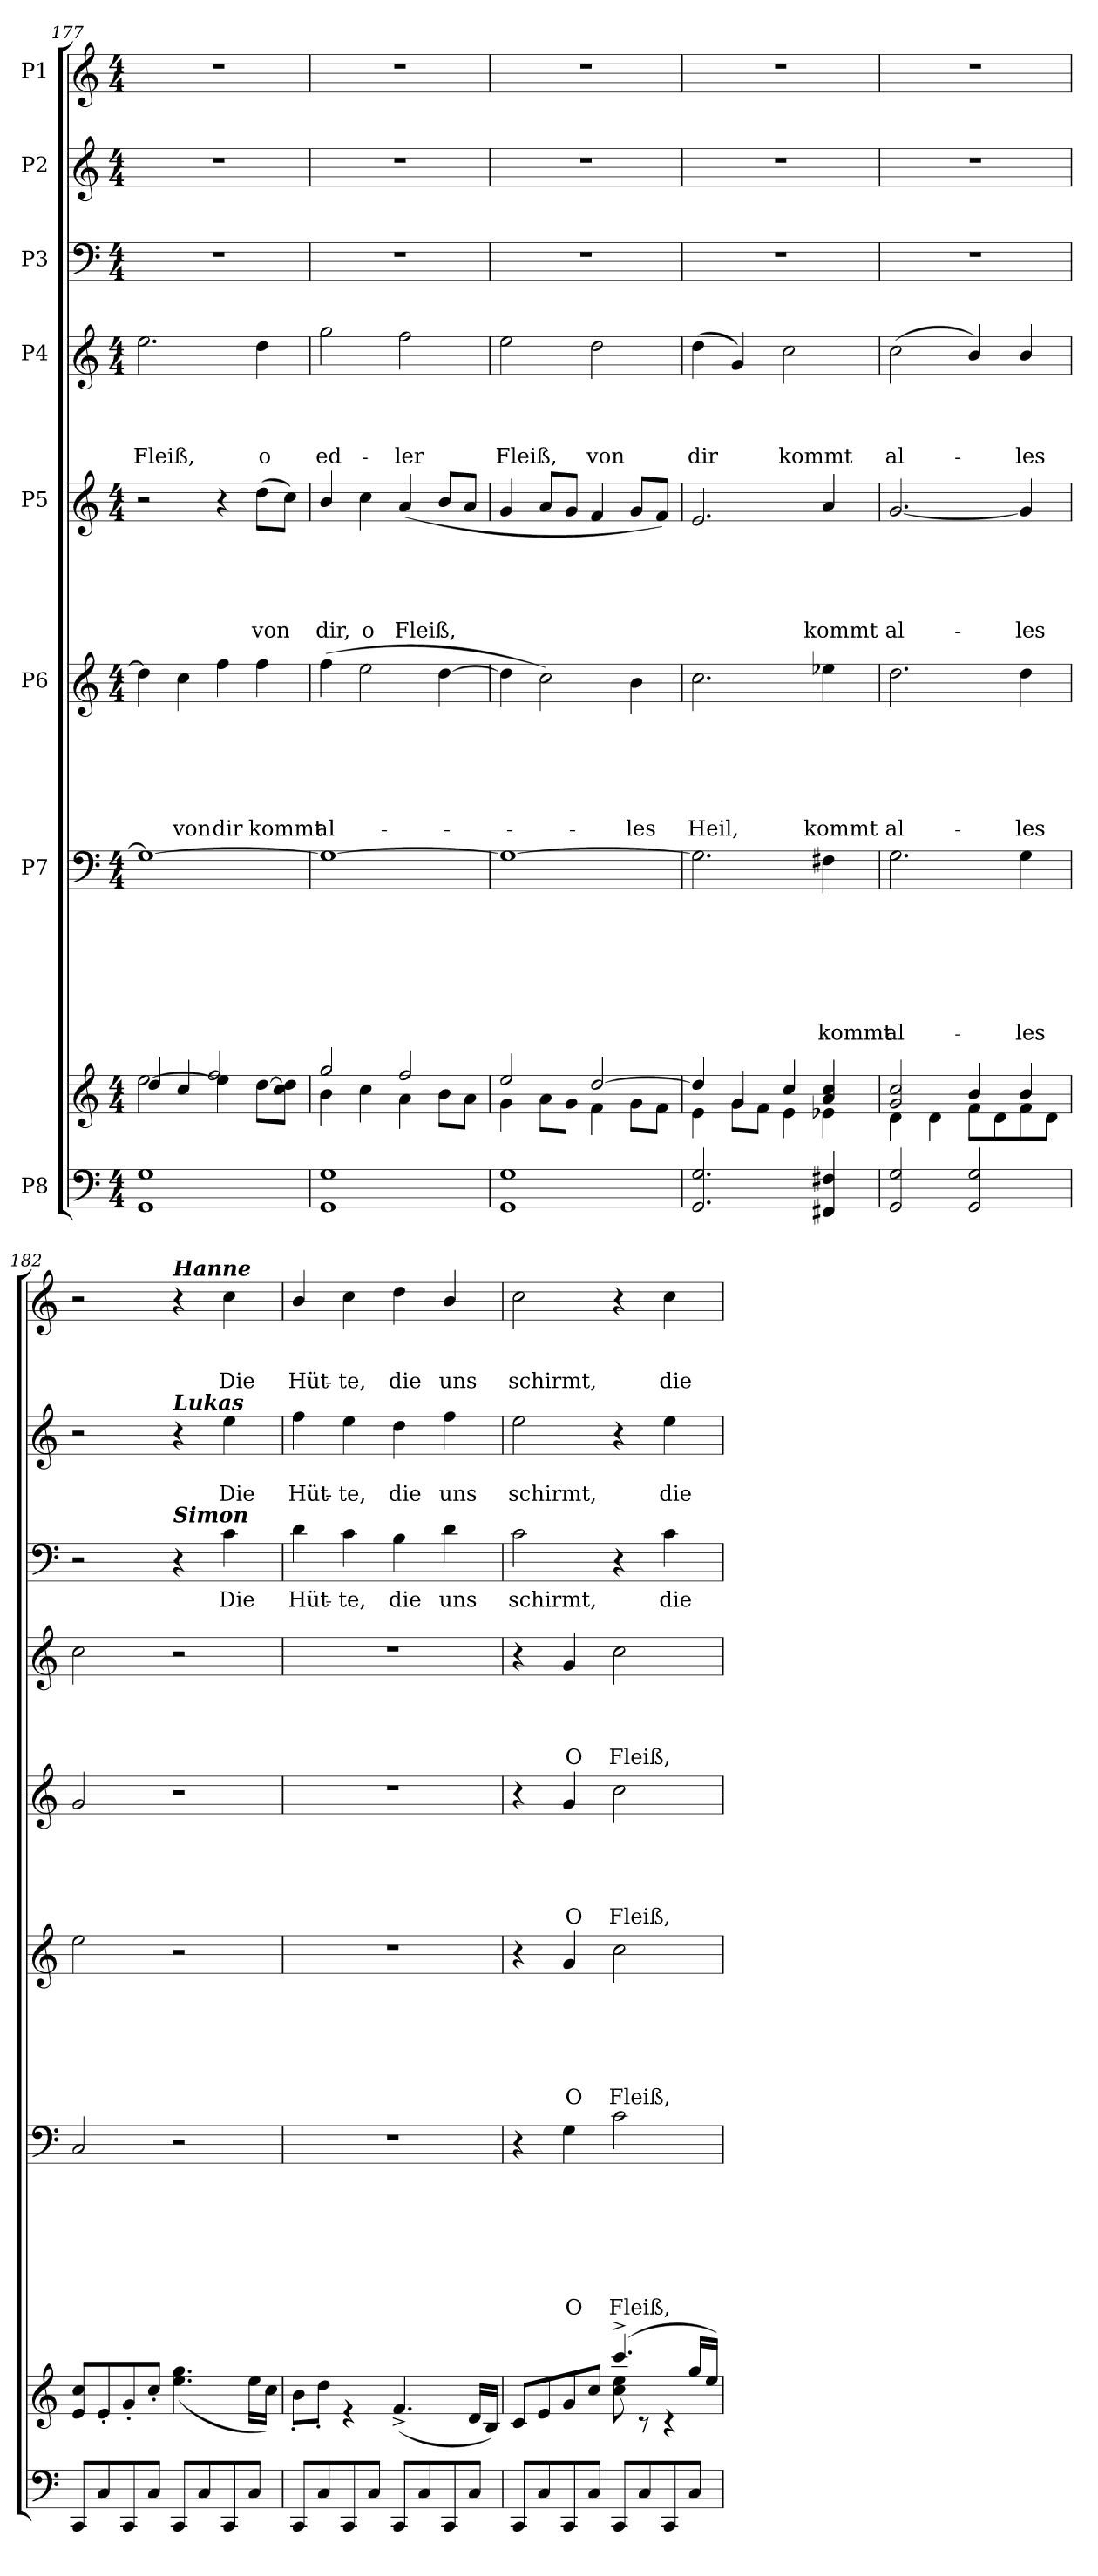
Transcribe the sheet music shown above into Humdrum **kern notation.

**kern	**kern	**kern	**text	**text	**text	**text	**text	**text	**text	**kern	**text	**text	**text	**text	**text	**text	**kern	**text	**text	**text	**text	**text	**kern	**text	**text	**text	**text	**kern	**text	**kern	**text	**text	**kern	**text	**text	**text
*part8	*part8	*part7	*part7	*part7	*part7	*part7	*part7	*part7	*part7	*part6	*part6	*part6	*part6	*part6	*part6	*part6	*part5	*part5	*part5	*part5	*part5	*part5	*part4	*part4	*part4	*part4	*part4	*part3	*part3	*part2	*part2	*part2	*part1	*part1	*part1	*part1
*staff9	*staff8	*staff7	*staff7	*staff7	*staff7	*staff7	*staff7	*staff7	*staff7	*staff6	*staff6	*staff6	*staff6	*staff6	*staff6	*staff6	*staff5	*staff5	*staff5	*staff5	*staff5	*staff5	*staff4	*staff4	*staff4	*staff4	*staff4	*staff3	*staff3	*staff2	*staff2	*staff2	*staff1	*staff1	*staff1	*staff1
*I"P8	*	*I"P7	*	*	*	*	*	*	*	*I"P6	*	*	*	*	*	*	*I"P5	*	*	*	*	*	*I"P4	*	*	*	*	*I"P3	*	*I"P2	*	*	*I"P1	*	*	*
*clefF4	*clefG2	*clefF4	*	*	*	*	*	*	*	*clefG2	*	*	*	*	*	*	*clefG2	*	*	*	*	*	*clefG2	*	*	*	*	*clefF4	*	*clefG2	*	*	*clefG2	*	*	*
*	*	*	*	*	*	*	*	*	*	*ITrd7c12	*	*	*	*	*	*	*	*	*	*	*	*	*	*	*	*	*	*	*	*ITrd7c12	*	*	*	*	*	*
*k[]	*k[]	*k[]	*	*	*	*	*	*	*	*k[]	*	*	*	*	*	*	*k[]	*	*	*	*	*	*k[]	*	*	*	*	*k[]	*	*k[]	*	*	*k[]	*	*	*
*C:	*C:	*C:	*	*	*	*	*	*	*	*C:	*	*	*	*	*	*	*C:	*	*	*	*	*	*C:	*	*	*	*	*C:	*	*C:	*	*	*C:	*	*	*
*M4/4	*M4/4	*M4/4	*	*	*	*	*	*	*	*M4/4	*	*	*	*	*	*	*M4/4	*	*	*	*	*	*M4/4	*	*	*	*	*M4/4	*	*M4/4	*	*	*M4/4	*	*	*
=177	=177	=177	=177	=177	=177	=177	=177	=177	=177	=177	=177	=177	=177	=177	=177	=177	=177	=177	=177	=177	=177	=177	=177	=177	=177	=177	=177	=177	=177	=177	=177	=177	=177	=177	=177	=177
*^	*^	*	*	*	*	*	*	*	*	*	*	*	*	*	*	*	*	*	*	*	*	*	*	*	*	*	*	*	*	*	*	*	*	*	*	*
!	!	!	!	!	!	!	!	!	!	!	!	!	!	!	!	!	!	!	!	!	!	!	!	!	!	!	!	!	!LO:LY:b	!	!	!	!	!	!	!	!	!
1GG 1G	1ryy	[<2ee\	4dd/	1G_	.	.	.	.	.	.	.	4d\]	.	.	.	.	.	.	2r	.	.	.	.	.	2.ee\	.	.	.	Fleiß,	1r	.	1r	.	.	1r	.	.	.
!	!	!	!	!	!	!	!	!	!	!	!	!	!	!	!	!	!	!LO:LY:b	!	!	!	!	!	!	!	!	!	!	!	!	!	!	!	!	!	!	!	!
.	.	.	4cc/	.	.	.	.	.	.	.	.	4c\	.	.	.	.	.	von	.	.	.	.	.	.	.	.	.	.	.	.	.	.	.	.	.	.	.	.
!	!	!	!	!	!	!	!	!	!	!	!	!	!	!	!	!	!	!LO:LY:b	!	!	!	!	!	!	!	!	!	!	!	!	!	!	!	!	!	!	!	!
.	.	4ee\]	2ff/	.	.	.	.	.	.	.	.	4f\	.	.	.	.	.	dir	4r	.	.	.	.	.	.	.	.	.	.	.	.	.	.	.	.	.	.	.
!	!	!	!	!	!	!	!	!	!	!	!	!	!	!	!	!	!	!LO:LY:b	!	!	!	!	!	!LO:LY:b	!	!	!	!	!LO:LY:b	!	!	!	!	!	!	!	!	!
.	.	[>8dd\L	.	.	.	.	.	.	.	.	.	4f\	.	.	.	.	.	kommt	(>8dd\L	.	.	.	.	von	4dd\	.	.	.	o	.	.	.	.	.	.	.	.	.
.	.	8cc\ 8dd\]J	.	.	.	.	.	.	.	.	.	.	.	.	.	.	.	.	8cc\J)	.	.	.	.	.	.	.	.	.	.	.	.	.	.	.	.	.	.	.
=178	=178	=178	=178	=178	=178	=178	=178	=178	=178	=178	=178	=178	=178	=178	=178	=178	=178	=178	=178	=178	=178	=178	=178	=178	=178	=178	=178	=178	=178	=178	=178	=178	=178	=178	=178	=178	=178	=178
!	!	!	!	!	!	!	!	!	!	!	!	!	!	!	!	!	!	!LO:LY:b	!	!	!	!	!	!LO:LY:b	!	!	!	!	!LO:LY:b	!	!	!	!	!	!	!	!	!
1GG 1G	1ryy	2gg/	4b\	1G_	.	.	.	.	.	.	.	(>4f\	.	.	.	.	.	al-	4b/	.	.	.	.	dir,	2gg\	.	.	.	ed-	1r	.	1r	.	.	1r	.	.	.
!	!	!	!	!	!	!	!	!	!	!	!	!	!	!	!	!	!	!	!	!	!	!	!	!LO:LY:b	!	!	!	!	!	!	!	!	!	!	!	!	!	!
.	.	.	4cc\	.	.	.	.	.	.	.	.	2e\	.	.	.	.	.	.	4cc\	.	.	.	.	o	.	.	.	.	.	.	.	.	.	.	.	.	.	.
!	!	!	!	!	!	!	!	!	!	!	!	!	!	!	!	!	!	!	!	!	!	!	!	!LO:LY:b	!	!	!	!	!LO:LY:b	!	!	!	!	!	!	!	!	!
.	.	2ff/	4a\	.	.	.	.	.	.	.	.	.	.	.	.	.	.	.	(<4a/	.	.	.	.	Fleiß,	2ff\	.	.	.	-ler	.	.	.	.	.	.	.	.	.
.	.	.	8b\L	.	.	.	.	.	.	.	.	[>4d\	.	.	.	.	.	.	8b/L	.	.	.	.	.	.	.	.	.	.	.	.	.	.	.	.	.	.	.
.	.	.	8a\J	.	.	.	.	.	.	.	.	.	.	.	.	.	.	.	8a/J	.	.	.	.	.	.	.	.	.	.	.	.	.	.	.	.	.	.	.
!!LO:PB:g=z
=179	=179	=179	=179	=179	=179	=179	=179	=179	=179	=179	=179	=179	=179	=179	=179	=179	=179	=179	=179	=179	=179	=179	=179	=179	=179	=179	=179	=179	=179	=179	=179	=179	=179	=179	=179	=179	=179	=179
!	!	!	!	!	!	!	!	!	!	!	!	!	!	!	!	!	!	!	!	!	!	!	!	!	!	!	!	!	!LO:LY:b	!	!	!	!	!	!	!	!	!
1GG 1G	1ryy	2ee/	4g\	1G_	.	.	.	.	.	.	.	4d\]	.	.	.	.	.	.	4g/	.	.	.	.	.	2ee\	.	.	.	Fleiß,	1r	.	1r	.	.	1r	.	.	.
.	.	.	8a\L	.	.	.	.	.	.	.	.	2c\)	.	.	.	.	.	.	8a/L	.	.	.	.	.	.	.	.	.	.	.	.	.	.	.	.	.	.	.
.	.	.	8g\J	.	.	.	.	.	.	.	.	.	.	.	.	.	.	.	8g/J	.	.	.	.	.	.	.	.	.	.	.	.	.	.	.	.	.	.	.
!	!	!	!	!	!	!	!	!	!	!	!	!	!	!	!	!	!	!	!	!	!	!	!	!	!	!	!	!	!LO:LY:b	!	!	!	!	!	!	!	!	!
.	.	[>2dd/	4f\	.	.	.	.	.	.	.	.	.	.	.	.	.	.	.	4f/	.	.	.	.	.	2dd\	.	.	.	von	.	.	.	.	.	.	.	.	.
!	!	!	!	!	!	!	!	!	!	!	!	!	!	!	!	!	!	!LO:LY:b	!	!	!	!	!	!	!	!	!	!	!	!	!	!	!	!	!	!	!	!
.	.	.	8g\L	.	.	.	.	.	.	.	.	4B\	.	.	.	.	.	-les	8g/L	.	.	.	.	.	.	.	.	.	.	.	.	.	.	.	.	.	.	.
.	.	.	8f\J	.	.	.	.	.	.	.	.	.	.	.	.	.	.	.	8f/J)	.	.	.	.	.	.	.	.	.	.	.	.	.	.	.	.	.	.	.
=180	=180	=180	=180	=180	=180	=180	=180	=180	=180	=180	=180	=180	=180	=180	=180	=180	=180	=180	=180	=180	=180	=180	=180	=180	=180	=180	=180	=180	=180	=180	=180	=180	=180	=180	=180	=180	=180	=180
!	!	!	!	!	!	!	!	!	!	!	!	!	!	!	!	!	!	!LO:LY:b	!	!	!	!	!	!	!	!	!	!	!LO:LY:b	!	!	!	!	!	!	!	!	!
2.GG/ 2.G/	1ryy	4dd/]	4e\	2.G\]	.	.	.	.	.	.	.	2.c\	.	.	.	.	.	Heil,	2.e/	.	.	.	.	.	(>4dd\	.	.	.	dir	1r	.	1r	.	.	1r	.	.	.
.	.	4g/	8g\L	.	.	.	.	.	.	.	.	.	.	.	.	.	.	.	.	.	.	.	.	.	4g/)	.	.	.	.	.	.	.	.	.	.	.	.	.
.	.	.	8f\J	.	.	.	.	.	.	.	.	.	.	.	.	.	.	.	.	.	.	.	.	.	.	.	.	.	.	.	.	.	.	.	.	.	.	.
!	!	!	!	!	!	!	!	!	!	!	!	!	!	!	!	!	!	!	!	!	!	!	!	!	!	!	!	!	!LO:LY:b	!	!	!	!	!	!	!	!	!
.	.	4cc/	4e\	.	.	.	.	.	.	.	.	.	.	.	.	.	.	.	.	.	.	.	.	.	2cc\	.	.	.	kommt	.	.	.	.	.	.	.	.	.
!	!	!	!	!	!	!	!	!	!	!	!LO:LY:b	!	!	!	!	!	!	!LO:LY:b	!	!	!	!	!	!LO:LY:b	!	!	!	!	!	!	!	!	!	!	!	!	!	!
4FF#X/ 4F#X/	.	4a/ 4cc/	4e-X\	4F#X\	.	.	.	.	.	.	kommt	4e-X\	.	.	.	.	.	kommt	4a/	.	.	.	.	kommt	.	.	.	.	.	.	.	.	.	.	.	.	.	.
=181	=181	=181	=181	=181	=181	=181	=181	=181	=181	=181	=181	=181	=181	=181	=181	=181	=181	=181	=181	=181	=181	=181	=181	=181	=181	=181	=181	=181	=181	=181	=181	=181	=181	=181	=181	=181	=181	=181
!	!	!	!	!	!	!	!	!	!	!	!LO:LY:b	!	!	!	!	!	!	!LO:LY:b	!	!	!	!	!	!LO:LY:b	!	!	!	!	!LO:LY:b	!	!	!	!	!	!	!	!	!
2GG/ 2G/	1ryy	2g/ 2cc/	4d\	2.G\	.	.	.	.	.	.	al-	2.d\	.	.	.	.	.	al-	[<2.g/	.	.	.	.	al-	(>2cc\	.	.	.	al-	1r	.	1r	.	.	1r	.	.	.
.	.	.	4d\	.	.	.	.	.	.	.	.	.	.	.	.	.	.	.	.	.	.	.	.	.	.	.	.	.	.	.	.	.	.	.	.	.	.	.
2GG/ 2G/	.	4b/	8f\L	.	.	.	.	.	.	.	.	.	.	.	.	.	.	.	.	.	.	.	.	.	4b/)	.	.	.	.	.	.	.	.	.	.	.	.	.
.	.	.	8d\	.	.	.	.	.	.	.	.	.	.	.	.	.	.	.	.	.	.	.	.	.	.	.	.	.	.	.	.	.	.	.	.	.	.	.
!	!	!	!	!	!	!	!	!	!	!	!LO:LY:b	!	!	!	!	!	!	!LO:LY:b	!	!	!	!	!	!LO:LY:b	!	!	!	!	!LO:LY:b	!	!	!	!	!	!	!	!	!
.	.	4b/	8f\	4G\	.	.	.	.	.	.	-les	4d\	.	.	.	.	.	-les	4g/]	.	.	.	.	-les	4b/	.	.	.	-les	.	.	.	.	.	.	.	.	.
.	.	.	8d\J	.	.	.	.	.	.	.	.	.	.	.	.	.	.	.	.	.	.	.	.	.	.	.	.	.	.	.	.	.	.	.	.	.	.	.
=182	=182	=182	=182	=182	=182	=182	=182	=182	=182	=182	=182	=182	=182	=182	=182	=182	=182	=182	=182	=182	=182	=182	=182	=182	=182	=182	=182	=182	=182	=182	=182	=182	=182	=182	=182	=182	=182	=182
8CC/L	1ryy	1ryy	8e/ 8cc/L	2C/	.	.	.	.	.	.	.	2e\	.	.	.	.	.	.	2g/	.	.	.	.	.	2cc\	.	.	.	.	2r	.	2r	.	.	2r	.	.	.
8C/	.	.	8e'>/	.	.	.	.	.	.	.	.	.	.	.	.	.	.	.	.	.	.	.	.	.	.	.	.	.	.	.	.	.	.	.	.	.	.	.
8CC/	.	.	8g'>/	.	.	.	.	.	.	.	.	.	.	.	.	.	.	.	.	.	.	.	.	.	.	.	.	.	.	.	.	.	.	.	.	.	.	.
8C/J	.	.	8cc'>/J	.	.	.	.	.	.	.	.	.	.	.	.	.	.	.	.	.	.	.	.	.	.	.	.	.	.	.	.	.	.	.	.	.	.	.
!	!	!	!	!	!	!	!	!	!	!	!	!	!	!	!	!	!	!	!	!	!	!	!	!	!	!	!	!	!	!	!	!	!	!	!LO:TX:a:Bi:t=Hanne	!	!	!
!	!	!	!	!	!	!	!	!	!	!	!	!	!	!	!	!	!	!	!	!	!	!	!	!	!	!	!	!	!	!	!	!LO:TX:a:Bi:t=Lukas	!	!	!	!	!	!
!	!	!	!	!	!	!	!	!	!	!	!	!	!	!	!	!	!	!	!	!	!	!	!	!	!	!	!	!	!	!LO:TX:a:Bi:t=Simon	!	!	!	!	!	!	!	!
8CC/L	.	.	(>4.ee\ 4.gg\	2r	.	.	.	.	.	.	.	2r	.	.	.	.	.	.	2r	.	.	.	.	.	2r	.	.	.	.	4r	.	4r	.	.	4r	.	.	.
8C/	.	.	.	.	.	.	.	.	.	.	.	.	.	.	.	.	.	.	.	.	.	.	.	.	.	.	.	.	.	.	.	.	.	.	.	.	.	.
!	!	!	!	!	!	!	!	!	!	!	!	!	!	!	!	!	!	!	!	!	!	!	!	!	!	!	!	!	!	!	!LO:LY:b	!	!	!LO:LY:b	!	!	!	!LO:LY:b
8CC/	.	.	.	.	.	.	.	.	.	.	.	.	.	.	.	.	.	.	.	.	.	.	.	.	.	.	.	.	.	4c\	Die	4e\	.	Die	4cc\	.	.	Die
8C/J	.	.	16ee\LL	.	.	.	.	.	.	.	.	.	.	.	.	.	.	.	.	.	.	.	.	.	.	.	.	.	.	.	.	.	.	.	.	.	.	.
.	.	.	16cc\JJ)	.	.	.	.	.	.	.	.	.	.	.	.	.	.	.	.	.	.	.	.	.	.	.	.	.	.	.	.	.	.	.	.	.	.	.
=183	=183	=183	=183	=183	=183	=183	=183	=183	=183	=183	=183	=183	=183	=183	=183	=183	=183	=183	=183	=183	=183	=183	=183	=183	=183	=183	=183	=183	=183	=183	=183	=183	=183	=183	=183	=183	=183	=183
!	!	!	!	!	!	!	!	!	!	!	!	!	!	!	!	!	!	!	!	!	!	!	!	!	!	!	!	!	!	!	!LO:LY:b	!	!	!LO:LY:b	!	!	!	!LO:LY:b
8CC/L	1ryy	1ryy	8b'>\L	1r	.	.	.	.	.	.	.	1r	.	.	.	.	.	.	1r	.	.	.	.	.	1r	.	.	.	.	4d\	Hüt-	4f\	.	Hüt-	4b/	.	.	Hüt-
8C/	.	.	8dd'>\J	.	.	.	.	.	.	.	.	.	.	.	.	.	.	.	.	.	.	.	.	.	.	.	.	.	.	.	.	.	.	.	.	.	.	.
!	!	!	!	!	!	!	!	!	!	!	!	!	!	!	!	!	!	!	!	!	!	!	!	!	!	!	!	!	!	!	!LO:LY:b	!	!	!LO:LY:b	!	!	!	!LO:LY:b
8CC/	.	.	4r	.	.	.	.	.	.	.	.	.	.	.	.	.	.	.	.	.	.	.	.	.	.	.	.	.	.	4c\	-te,	4e\	.	-te,	4cc\	.	.	-te,
8C/J	.	.	.	.	.	.	.	.	.	.	.	.	.	.	.	.	.	.	.	.	.	.	.	.	.	.	.	.	.	.	.	.	.	.	.	.	.	.
!	!	!	!	!	!	!	!	!	!	!	!	!	!	!	!	!	!	!	!	!	!	!	!	!	!	!	!	!	!	!	!LO:LY:b	!	!	!LO:LY:b	!	!	!	!LO:LY:b
8CC/L	.	.	(<4.f^</	.	.	.	.	.	.	.	.	.	.	.	.	.	.	.	.	.	.	.	.	.	.	.	.	.	.	4B\	die	4d\	.	die	4dd\	.	.	die
8C/	.	.	.	.	.	.	.	.	.	.	.	.	.	.	.	.	.	.	.	.	.	.	.	.	.	.	.	.	.	.	.	.	.	.	.	.	.	.
!	!	!	!	!	!	!	!	!	!	!	!	!	!	!	!	!	!	!	!	!	!	!	!	!	!	!	!	!	!	!	!LO:LY:b	!	!	!LO:LY:b	!	!	!	!LO:LY:b
8CC/	.	.	.	.	.	.	.	.	.	.	.	.	.	.	.	.	.	.	.	.	.	.	.	.	.	.	.	.	.	4d\	uns	4f\	.	uns	4b/	.	.	uns
8C/J	.	.	16d/LL	.	.	.	.	.	.	.	.	.	.	.	.	.	.	.	.	.	.	.	.	.	.	.	.	.	.	.	.	.	.	.	.	.	.	.
.	.	.	16B/JJ)	.	.	.	.	.	.	.	.	.	.	.	.	.	.	.	.	.	.	.	.	.	.	.	.	.	.	.	.	.	.	.	.	.	.	.
!!LO:PB:g=z
=184	=184	=184	=184	=184	=184	=184	=184	=184	=184	=184	=184	=184	=184	=184	=184	=184	=184	=184	=184	=184	=184	=184	=184	=184	=184	=184	=184	=184	=184	=184	=184	=184	=184	=184	=184	=184	=184	=184
!	!	!	!	!	!	!	!	!	!	!	!	!	!	!	!	!	!	!	!	!	!	!	!	!	!	!	!	!	!	!	!LO:LY:b	!	!	!LO:LY:b	!	!	!	!LO:LY:b
8CC/L	1ryy	2ryy	8c/L	4r	.	.	.	.	.	.	.	4r	.	.	.	.	.	.	4r	.	.	.	.	.	4r	.	.	.	.	2c\	schirmt,	2e\	.	schirmt,	2cc\	.	.	schirmt,
8C/	.	.	8e/	.	.	.	.	.	.	.	.	.	.	.	.	.	.	.	.	.	.	.	.	.	.	.	.	.	.	.	.	.	.	.	.	.	.	.
!	!	!	!	!	!	!	!	!	!	!	!LO:LY:b	!	!	!	!	!	!	!LO:LY:b	!	!	!	!	!	!LO:LY:b	!	!	!	!	!LO:LY:b	!	!	!	!	!	!	!	!	!
8CC/	.	.	8g/	4G\	.	.	.	.	.	.	O	4G/	.	.	.	.	.	O	4g/	.	.	.	.	O	4g/	.	.	.	O	.	.	.	.	.	.	.	.	.
8C/J	.	.	8cc/J	.	.	.	.	.	.	.	.	.	.	.	.	.	.	.	.	.	.	.	.	.	.	.	.	.	.	.	.	.	.	.	.	.	.	.
!	!	!	!	!	!	!	!	!	!	!	!LO:LY:b	!	!	!	!	!	!	!LO:LY:b	!	!	!	!	!	!LO:LY:b	!	!	!	!	!LO:LY:b	!	!	!	!	!	!	!	!	!
8CC/L	.	(>4.ccc^>/	8cc\ 8ee\	2c\	.	.	.	.	.	.	Fleiß,	2c\	.	.	.	.	.	Fleiß,	2cc\	.	.	.	.	Fleiß,	2cc\	.	.	.	Fleiß,	4r	.	4r	.	.	4r	.	.	.
8C/	.	.	8rc	.	.	.	.	.	.	.	.	.	.	.	.	.	.	.	.	.	.	.	.	.	.	.	.	.	.	.	.	.	.	.	.	.	.	.
!	!	!	!	!	!	!	!	!	!	!	!	!	!	!	!	!	!	!	!	!	!	!	!	!	!	!	!	!	!	!	!LO:LY:b	!	!	!LO:LY:b	!	!	!	!LO:LY:b
8CC/	.	.	4rc	.	.	.	.	.	.	.	.	.	.	.	.	.	.	.	.	.	.	.	.	.	.	.	.	.	.	4c\	die	4e\	.	die	4cc\	.	.	die
8C/J	.	16gg/LL	.	.	.	.	.	.	.	.	.	.	.	.	.	.	.	.	.	.	.	.	.	.	.	.	.	.	.	.	.	.	.	.	.	.	.	.
.	.	16ee/JJ)	.	.	.	.	.	.	.	.	.	.	.	.	.	.	.	.	.	.	.	.	.	.	.	.	.	.	.	.	.	.	.	.	.	.	.	.
*v	*v	*	*	*	*	*	*	*	*	*	*	*	*	*	*	*	*	*	*	*	*	*	*	*	*	*	*	*	*	*	*	*	*	*	*	*	*	*
*	*v	*v	*	*	*	*	*	*	*	*	*	*	*	*	*	*	*	*	*	*	*	*	*	*	*	*	*	*	*	*	*	*	*	*	*	*	*
=	=	=	=	=	=	=	=	=	=	=	=	=	=	=	=	=	=	=	=	=	=	=	=	=	=	=	=	=	=	=	=	=	=	=	=	=
*-	*-	*-	*-	*-	*-	*-	*-	*-	*-	*-	*-	*-	*-	*-	*-	*-	*-	*-	*-	*-	*-	*-	*-	*-	*-	*-	*-	*-	*-	*-	*-	*-	*-	*-	*-	*-
